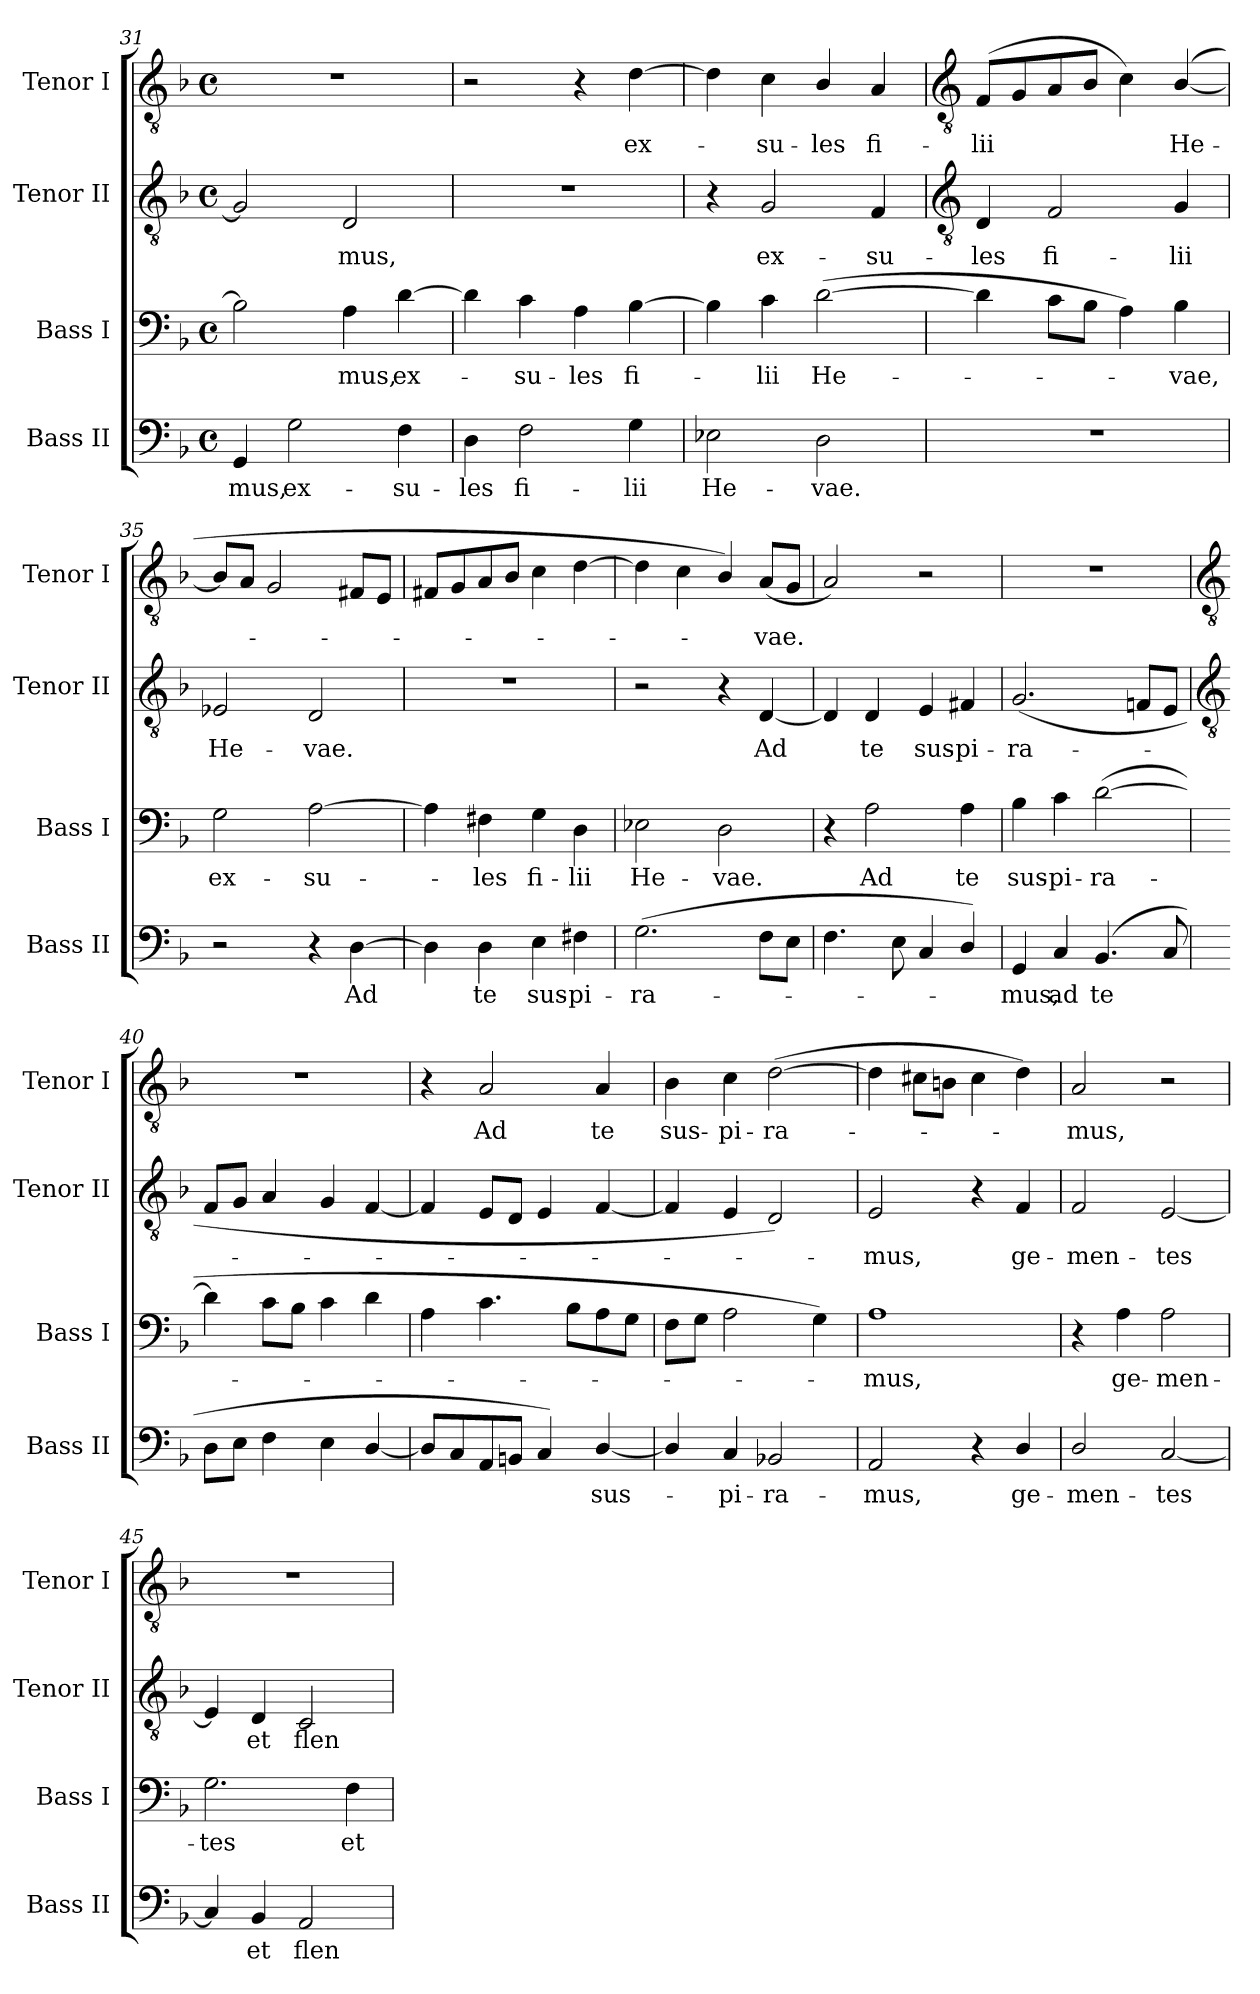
**kern	**text	**kern	**text	**kern	**text	**kern	**text
*part4	*part4	*part3	*part3	*part2	*part2	*part1	*part1
*staff4	*staff4	*staff3	*staff3	*staff2	*staff2	*staff1	*staff1
*I"Bass II	*	*I"Bass I	*	*I"Tenor II	*	*I"Tenor I	*
*I'Bass II	*	*I'Bass I	*	*I'Tenor II	*	*I'Tenor I	*
*clefF4	*	*clefF4	*	*clefGv2	*	*clefGv2	*
*k[b-]	*	*k[b-]	*	*k[b-]	*	*k[b-]	*
*F:	*	*F:	*	*F:	*	*F:	*
*M4/4	*	*M4/4	*	*M4/4	*	*M4/4	*
*met(c)	*	*met(c)	*	*met(c)	*	*met(c)	*
=31	=31	=31	=31	=31	=31	=31	=31
!	!LO:LY:b	!	!	!	!	!	!
4GG	mus,	2B-]	.	2G]	.	1r	.
!	!LO:LY:b	!	!	!	!	!	!
2G	ex-	.	.	.	.	.	.
!	!	!	!LO:LY:b	!	!LO:LY:b	!	!
.	.	4A	mus,	2D	mus,	.	.
!	!LO:LY:b	!	!LO:LY:b	!	!	!	!
4F	-su-	[4d	ex-	.	.	.	.
=32	=32	=32	=32	=32	=32	=32	=32
!	!LO:LY:b	!	!	!	!	!	!
4D	-les	4d]	.	1r	.	2r	.
!	!LO:LY:b	!	!LO:LY:b	!	!	!	!
2F	fi-	4c	su-	.	.	.	.
!	!	!	!LO:LY:b	!	!	!	!
.	.	4A	-les	.	.	4r	.
!	!LO:LY:b	!	!LO:LY:b	!	!	!	!LO:LY:b
4G	-lii	[4B-	fi-	.	.	[4d	ex-
=33	=33	=33	=33	=33	=33	=33	=33
!	!LO:LY:b	!	!	!	!	!	!
2E-X	He-	4B-]	.	4r	.	4d]	.
!	!	!	!LO:LY:b	!	!LO:LY:b	!	!LO:LY:b
.	.	4c	lii	2G	ex-	4c	su-
!	!LO:LY:b	!	!LO:LY:b	!	!	!	!LO:LY:b
2D	-vae.	(>[2d	He-	.	.	4B-/	-les
!	!	!	!	!	!LO:LY:b	!	!LO:LY:b
.	.	.	.	4F	-su-	4A	fi-
!!LO:LB:g=z
=34	=34	=34	=34	=34	=34	=34	=34
*	*	*	*	*clefGv2	*	*clefGv2	*
!	!	!	!	!	!LO:LY:b	!	!LO:LY:b
1r	.	4d]	.	4D	-les	(<8FL	-lii
.	.	.	.	.	.	8G	.
!	!	!	!	!	!LO:LY:b	!	!
.	.	8cL	.	2F	fi-	8A	.
.	.	8B-J	.	.	.	8B-J	.
.	.	4A)	.	.	.	4c)	.
!	!	!	!LO:LY:b	!	!LO:LY:b	!	!LO:LY:b
.	.	4B-	vae,	4G	-lii	(>[4B-/	He-
=35	=35	=35	=35	=35	=35	=35	=35
!	!	!	!LO:LY:b	!	!LO:LY:b	!	!
2r	.	2G	ex-	2E-X	He-	8B-L]	.
.	.	.	.	.	.	8AJ	.
.	.	.	.	.	.	2G	.
!	!	!	!LO:LY:b	!	!LO:LY:b	!	!
4r	.	[2A	-su-	2D	-vae.	.	.
!	!LO:LY:b	!	!	!	!	!	!
[4D	Ad	.	.	.	.	8F#XL	.
.	.	.	.	.	.	8EJ	.
=36	=36	=36	=36	=36	=36	=36	=36
4D]	.	4A]	.	1r	.	8F#XL	.
.	.	.	.	.	.	8G	.
!	!LO:LY:b	!	!LO:LY:b	!	!	!	!
4D	te	4F#X	les	.	.	8A	.
.	.	.	.	.	.	8B-J	.
!	!LO:LY:b	!	!LO:LY:b	!	!	!	!
4E	sus-	4G	fi-	.	.	4c	.
!	!LO:LY:b	!	!LO:LY:b	!	!	!	!
4F#X	-pi-	4D	-lii	.	.	[4d	.
=37	=37	=37	=37	=37	=37	=37	=37
!	!LO:LY:b	!	!LO:LY:b	!	!	!	!
(>2.G	-ra-	2E-X	He-	2r	.	4d]	.
.	.	.	.	.	.	4c	.
!	!	!	!LO:LY:b	!	!	!	!
.	.	2D	-vae.	4r	.	4B-/)	.
!	!	!	!	!	!LO:LY:b	!	!LO:LY:b
8FL	.	.	.	[4D	Ad	(<8AL	vae.
8EJ	.	.	.	.	.	8GJ	.
=38	=38	=38	=38	=38	=38	=38	=38
4.F	.	4r	.	4D]	.	2A)	.
!	!	!	!LO:LY:b	!	!LO:LY:b	!	!
.	.	2A	Ad	4D	te	.	.
8E	.	.	.	.	.	.	.
!	!	!	!	!	!LO:LY:b	!	!
4C	.	.	.	4E	sus-	2r	.
!	!	!	!LO:LY:b	!	!LO:LY:b	!	!
4D/)	.	4A	te	4F#X	-pi-	.	.
=39	=39	=39	=39	=39	=39	=39	=39
!	!LO:LY:b	!	!LO:LY:b	!	!LO:LY:b	!	!
4GG	mus,	4B-	sus-	(<2.G	-ra-	1r	.
!	!LO:LY:b	!	!LO:LY:b	!	!	!	!
4C	ad	4c	-pi-	.	.	.	.
!	!LO:LY:b	!	!LO:LY:b	!	!	!	!
(<4.BB-	te	(>[2d	-ra-	.	.	.	.
.	.	.	.	8FnL	.	.	.
8C	.	.	.	8EJ	.	.	.
!!LO:LB:g=z
=40	=40	=40	=40	=40	=40	=40	=40
*	*	*	*	*clefGv2	*	*clefGv2	*
8DL	.	4d]	.	8FL	.	1r	.
8EJ	.	.	.	8GJ	.	.	.
4F	.	8cL	.	4A	.	.	.
.	.	8B-J	.	.	.	.	.
4E	.	4c	.	4G	.	.	.
[4D/	.	4d	.	[4F	.	.	.
=41	=41	=41	=41	=41	=41	=41	=41
8DL]	.	4A	.	4F]	.	4r	.
8C	.	.	.	.	.	.	.
!	!	!	!	!	!	!	!LO:LY:b
8AA	.	4.c	.	8EL	.	2A	Ad
8BBnJ	.	.	.	8DJ	.	.	.
4C)	.	.	.	4E	.	.	.
.	.	8B-L	.	.	.	.	.
!	!LO:LY:b	!	!	!	!	!	!LO:LY:b
[4D/	sus-	8A	.	[4F	.	4A	te
.	.	8GJ	.	.	.	.	.
=42	=42	=42	=42	=42	=42	=42	=42
!	!	!	!	!	!	!	!LO:LY:b
4D/]	.	8FL	.	4F]	.	4B-	sus-
.	.	8GJ	.	.	.	.	.
!	!LO:LY:b	!	!	!	!	!	!LO:LY:b
4C	pi-	2A	.	4E	.	4c	-pi-
!	!LO:LY:b	!	!	!	!	!	!LO:LY:b
2BB-X	-ra-	.	.	2D)	.	(>[2d	-ra-
.	.	4G)	.	.	.	.	.
=43	=43	=43	=43	=43	=43	=43	=43
!	!LO:LY:b	!	!LO:LY:b	!	!LO:LY:b	!	!
2AA	-mus,	1A	mus,	2E	mus,	4d]	.
.	.	.	.	.	.	8c#XL	.
.	.	.	.	.	.	8BnJ	.
4r	.	.	.	4r	.	4c#	.
!	!LO:LY:b	!	!	!	!LO:LY:b	!	!
4D/	ge-	.	.	4F	ge-	4d)	.
=44	=44	=44	=44	=44	=44	=44	=44
!	!LO:LY:b	!	!	!	!LO:LY:b	!	!LO:LY:b
2D/	-men-	4r	.	2F	-men-	2A	mus,
!	!	!	!LO:LY:b	!	!	!	!
.	.	4A	ge-	.	.	.	.
!	!LO:LY:b	!	!LO:LY:b	!	!LO:LY:b	!	!
[2C	-tes	2A	-men-	[2E	-tes	2r	.
=45	=45	=45	=45	=45	=45	=45	=45
!	!	!	!LO:LY:b	!	!	!	!
4C]	.	2.G	-tes	4E]	.	1r	.
!	!LO:LY:b	!	!	!	!LO:LY:b	!	!
4BB-	et	.	.	4D	et	.	.
!	!LO:LY:b	!	!	!	!LO:LY:b	!	!
2AA	flen-	.	.	2C	flen-	.	.
!	!	!	!LO:LY:b	!	!	!	!
.	.	4F	et	.	.	.	.
=	=	=	=	=	=	=	=
*-	*-	*-	*-	*-	*-	*-	*-
